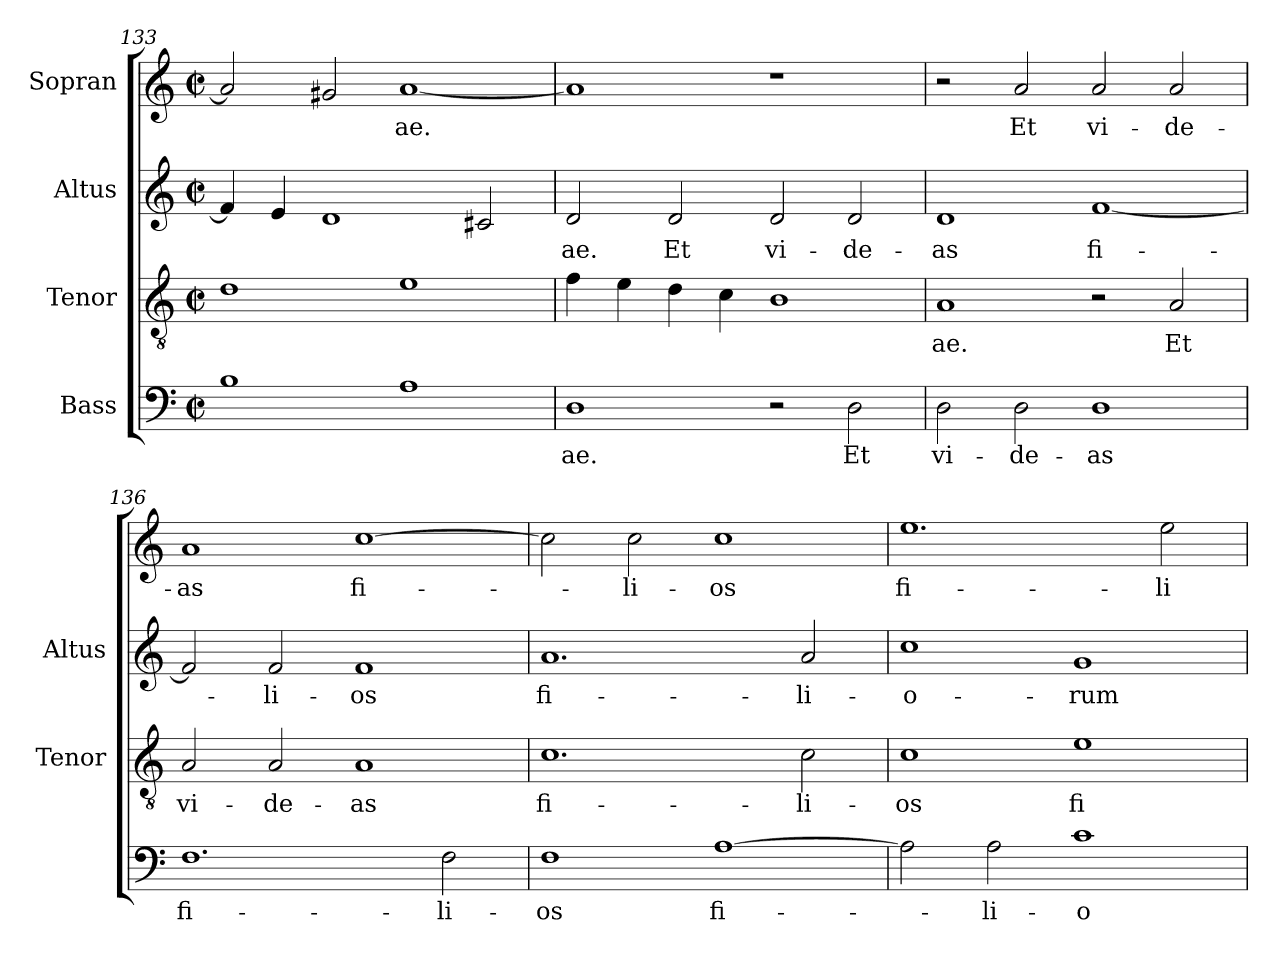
**kern	**text	**kern	**text	**kern	**text	**kern	**text
*part4	*part4	*part3	*part3	*part2	*part2	*part1	*part1
*staff4	*staff4	*staff3	*staff3	*staff2	*staff2	*staff1	*staff1
*I"Bass	*	*I"Tenor	*	*I"Altus	*	*I"Sopran	*
*	*	*I'Tenor	*	*I'Altus	*	*	*
*clefF4	*	*clefGv2	*	*clefG2	*	*clefG2	*
*	*	*ITrd7c12	*	*	*	*	*
*k[]	*	*k[]	*	*k[]	*	*k[]	*
*C:	*	*C:	*	*C:	*	*C:	*
*M2/2	*	*M2/2	*	*M2/2	*	*M2/2	*
*met(c|)	*	*met(c|)	*	*met(c|)	*	*met(c|)	*
=133	=133	=133	=133	=133	=133	=133	=133
1Bi	.	1Di	.	4fi/]	.	2ai/]	.
.	.	.	.	4ei/	.	.	.
.	.	.	.	1di	.	2g#Xi/	.
!	!	!	!	!	!	!	!LO:LY:b:color=#000000
1Ai	.	1Ei	.	.	.	[<1ai	-ae.
.	.	.	.	2c#Xi/	.	.	.
=134	=134	=134	=134	=134	=134	=134	=134
!	!LO:LY:b:color=#000000	!	!	!	!	!	!
!	!	!	!	!	!LO:LY:b:color=#000000	!	!
1Di	-ae.	4Fi\	.	2di/	-ae.	1ai]	.
.	.	4Ei\	.	.	.	.	.
!	!	!	!	!	!LO:LY:b:color=#000000	!	!
.	.	4Di\	.	2di/	Et	.	.
.	.	4Ci\	.	.	.	.	.
!	!	!	!	!	!LO:LY:b:color=#000000	!	!
2r	.	1BBi	.	2di/	vi-	1r	.
!	!LO:LY:b:color=#000000	!	!	!	!	!	!
!	!	!	!	!	!LO:LY:b:color=#000000	!	!
2Di\	Et	.	.	2di/	-de-	.	.
=135	=135	=135	=135	=135	=135	=135	=135
!	!LO:LY:b:color=#000000	!	!	!	!	!	!
!	!	!	!LO:LY:b:color=#000000	!	!	!	!
!	!	!	!	!	!LO:LY:b:color=#000000	!	!
2Di\	vi-	1AAi	-ae.	1di	-as	2r	.
!	!LO:LY:b:color=#000000	!	!	!	!	!	!
!	!	!	!	!	!	!	!LO:LY:b:color=#000000
2Di\	-de-	.	.	.	.	2ai/	Et
!	!LO:LY:b:color=#000000	!	!	!	!	!	!
!	!	!	!	!	!LO:LY:b:color=#000000	!	!
!	!	!	!	!	!	!	!LO:LY:b:color=#000000
1Di	-as	2r	.	[<1fi	fi-	2ai/	vi-
!	!	!	!LO:LY:b:color=#000000	!	!	!	!
!	!	!	!	!	!	!	!LO:LY:b:color=#000000
.	.	2AAi/	Et	.	.	2ai/	-de-
=136	=136	=136	=136	=136	=136	=136	=136
!	!LO:LY:b:color=#000000	!	!	!	!	!	!
!	!	!	!LO:LY:b:color=#000000	!	!	!	!
!	!	!	!	!	!	!	!LO:LY:b:color=#000000
1.Fi	fi-	2AAi/	vi-	2fi/]	.	1ai	-as
!	!	!	!LO:LY:b:color=#000000	!	!	!	!
!	!	!	!	!	!LO:LY:b:color=#000000	!	!
.	.	2AAi/	-de-	2fi/	-li-	.	.
!	!	!	!LO:LY:b:color=#000000	!	!	!	!
!	!	!	!	!	!LO:LY:b:color=#000000	!	!
!	!	!	!	!	!	!	!LO:LY:b:color=#000000
.	.	1AAi	-as	1fi	-os	[>1cci	fi-
!	!LO:LY:b:color=#000000	!	!	!	!	!	!
2Fi\	-li-	.	.	.	.	.	.
=137	=137	=137	=137	=137	=137	=137	=137
!	!LO:LY:b:color=#000000	!	!	!	!	!	!
!	!	!	!LO:LY:b:color=#000000	!	!	!	!
!	!	!	!	!	!LO:LY:b:color=#000000	!	!
1Fi	-os	1.Ci	fi-	1.ai	fi-	2cci\]	.
!	!	!	!	!	!	!	!LO:LY:b:color=#000000
.	.	.	.	.	.	2cci\	-li-
!	!LO:LY:b:color=#000000	!	!	!	!	!	!
!	!	!	!	!	!	!	!LO:LY:b:color=#000000
[>1Ai	fi-	.	.	.	.	1cci	-os
!	!	!	!LO:LY:b:color=#000000	!	!	!	!
!	!	!	!	!	!LO:LY:b:color=#000000	!	!
.	.	2Ci\	-li-	2ai/	-li-	.	.
=138	=138	=138	=138	=138	=138	=138	=138
!	!	!	!LO:LY:b:color=#000000	!	!	!	!
!	!	!	!	!	!LO:LY:b:color=#000000	!	!
!	!	!	!	!	!	!	!LO:LY:b:color=#000000
2Ai\]	.	1Ci	-os	1cci	-o-	1.eei	fi-
!	!LO:LY:b:color=#000000	!	!	!	!	!	!
2Ai\	-li-	.	.	.	.	.	.
!	!LO:LY:b:color=#000000	!	!	!	!	!	!
!	!	!	!LO:LY:b:color=#000000	!	!	!	!
!	!	!	!	!	!LO:LY:b:color=#000000	!	!
1ci	-o-	1Ei	fi-	1gi	-rum	.	.
!	!	!	!	!	!	!	!LO:LY:b:color=#000000
.	.	.	.	.	.	2eei\	-li-
=	=	=	=	=	=	=	=
*-	*-	*-	*-	*-	*-	*-	*-
